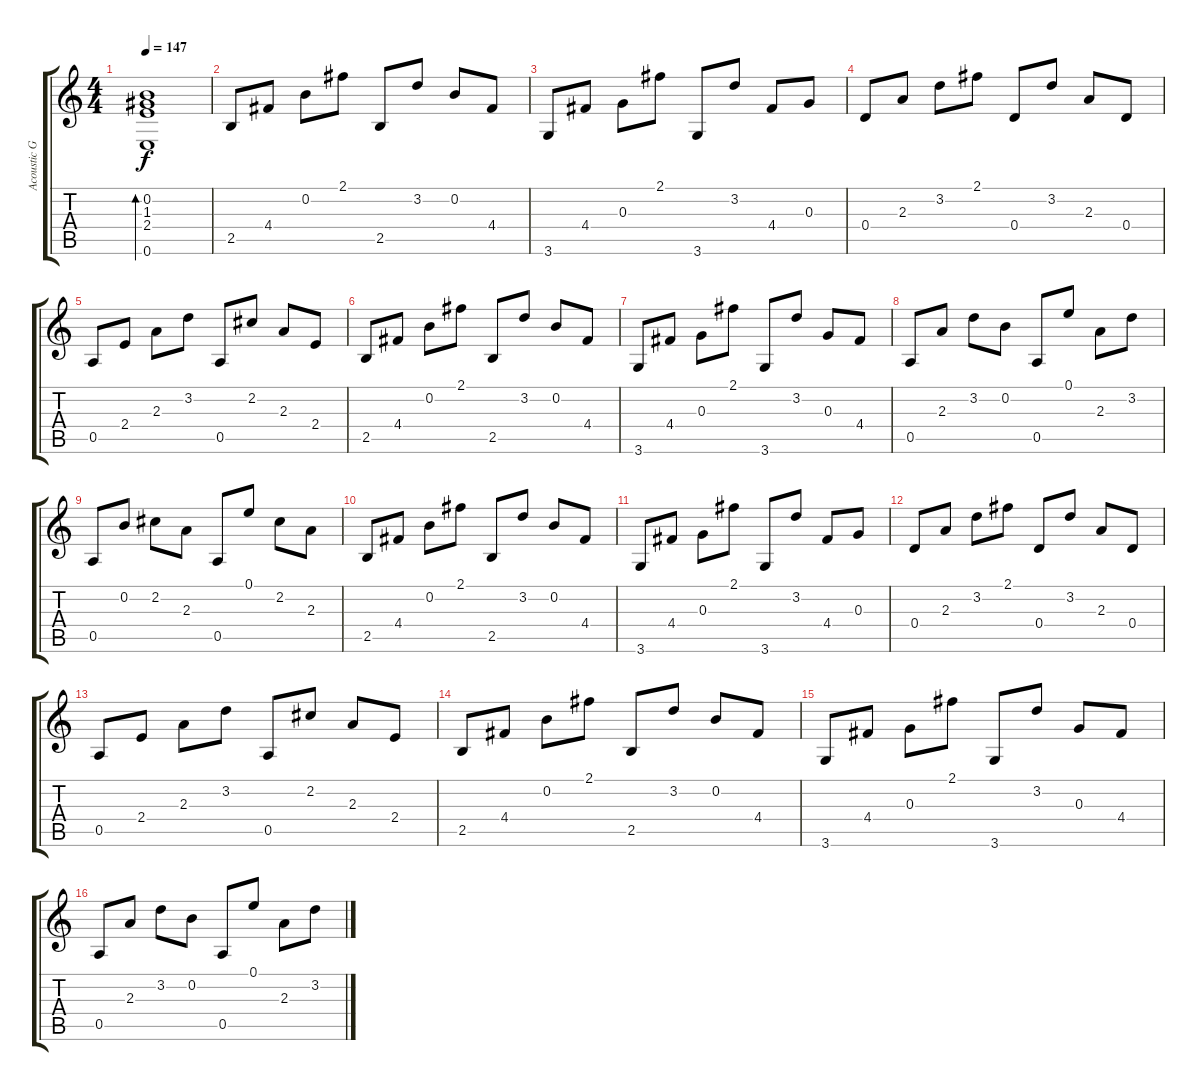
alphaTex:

\track ("Acoustic Guitar 1" "Acoustic G") {instrument acousticguitarsteel}
\staff {score tabs}
\tuning (E4 B3 G3 D3 A2 E2) {hide}
\ts (4 4)
\tempo 147
\clef g2
\ks c
(0.2 1.3 2.4 0.6).1{bd 120 dy f} |
2.5.8 4.4.8 0.2.8 2.1.8 2.5.8 3.2.8 0.2.8 4.4.8 |
3.6.8 4.4.8 0.3.8 2.1.8 3.6.8 3.2.8 4.4.8 0.3.8 |
0.4.8 2.3.8 3.2.8 2.1.8 0.4.8 3.2.8 2.3.8 0.4.8 |
0.5.8 2.4.8 2.3.8 3.2.8 0.5.8 2.2.8 2.3.8 2.4.8 |
2.5.8 4.4.8 0.2.8 2.1.8 2.5.8 3.2.8 0.2.8 4.4.8 |
3.6.8 4.4.8 0.3.8 2.1.8 3.6.8 3.2.8 0.3.8 4.4.8 |
0.5.8 2.3.8 3.2.8 0.2.8 0.5.8 0.1.8 2.3.8 3.2.8 |
0.5.8 0.2.8 2.2.8 2.3.8 0.5.8 0.1.8 2.2.8 2.3.8 |
2.5.8 4.4.8 0.2.8 2.1.8 2.5.8 3.2.8 0.2.8 4.4.8 |
3.6.8 4.4.8 0.3.8 2.1.8 3.6.8 3.2.8 4.4.8 0.3.8 |
0.4.8 2.3.8 3.2.8 2.1.8 0.4.8 3.2.8 2.3.8 0.4.8 |
0.5.8 2.4.8 2.3.8 3.2.8 0.5.8 2.2.8 2.3.8 2.4.8 |
2.5.8 4.4.8 0.2.8 2.1.8 2.5.8 3.2.8 0.2.8 4.4.8 |
3.6.8 4.4.8 0.3.8 2.1.8 3.6.8 3.2.8 0.3.8 4.4.8 |
0.5.8 2.3.8 3.2.8 0.2.8 0.5.8 0.1.8 2.3.8 3.2.8
